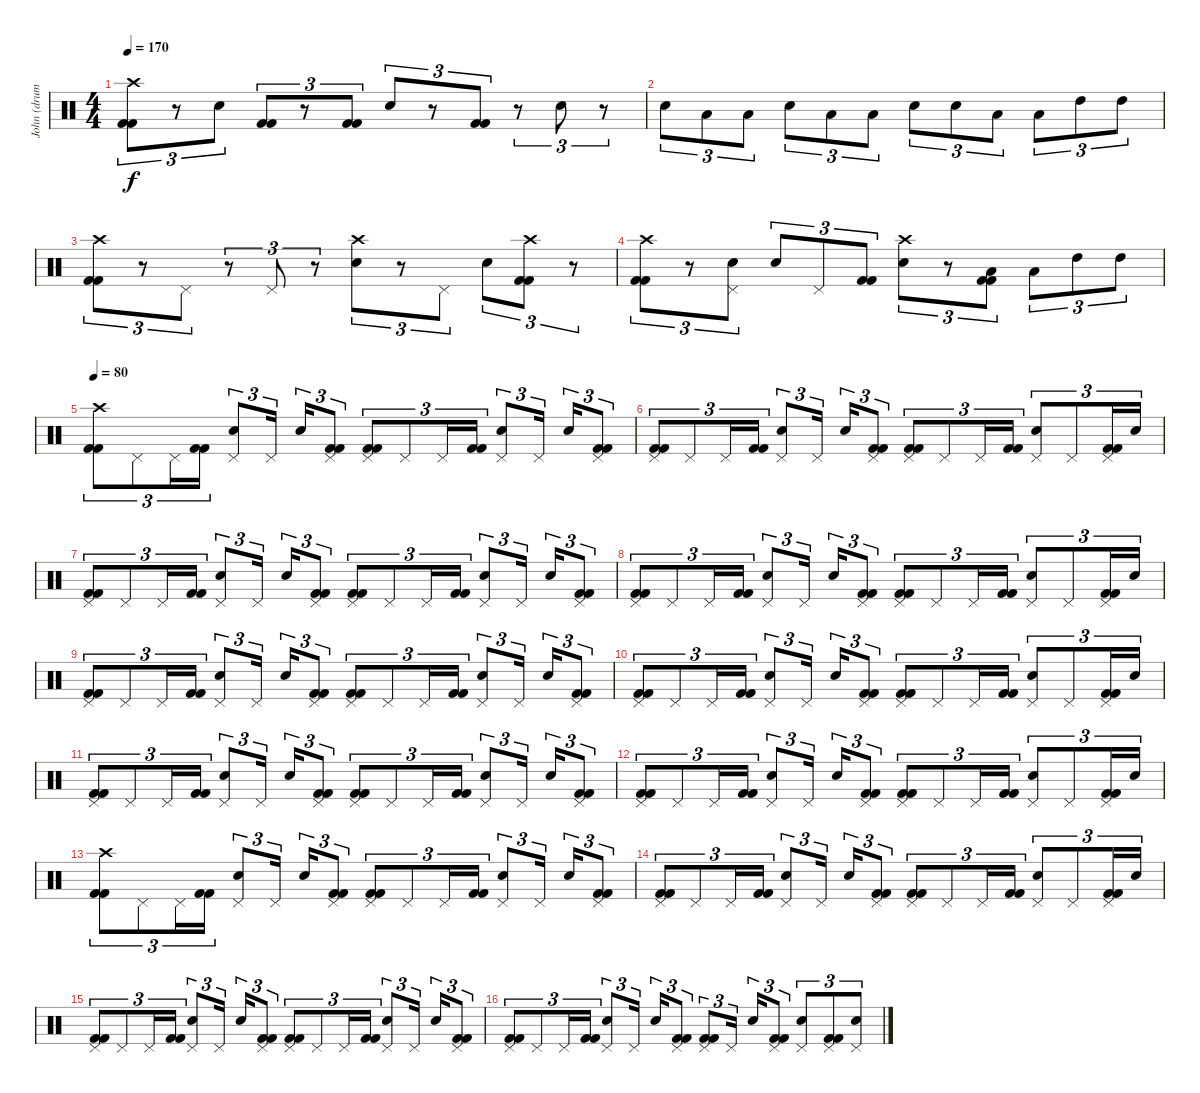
\track ("John (drums)" "John (drum") {instrument percussion}
\staff {score}
\articulation defaults
\ts (4 4)
\tempo 170
\clef neutral
\ks c
("Crash high (hit)" "Kick (hit) 2" "Kick (hit) 2").8{tu (3 2) dy f} r.8{tu (3 2)} "Snare (hit) 2".8{tu (3 2)} ("Kick (hit) 2" "Kick (hit) 2").8{tu (3 2)} r.8{tu (3 2)} ("Kick (hit) 2" "Kick (hit) 2").8{tu (3 2)} "Snare (hit) 2".8{tu (3 2)} r.8{tu (3 2)} ("Kick (hit) 2" "Kick (hit) 2").8{tu (3 2)} r.8{tu (3 2)} "Snare (hit) 2".8{tu (3 2)} r.8{tu (3 2)} |
"Snare (hit) 2".8{tu (3 2)} "Low Tom (hit)".8{tu (3 2)} "Low Tom (hit)".8{tu (3 2)} "Snare (hit) 2".8{tu (3 2)} "Low Tom (hit)".8{tu (3 2)} "Low Tom (hit)".8{tu (3 2)} "Snare (hit) 2".8{tu (3 2)} "Snare (hit) 2".8{tu (3 2)} "Low Tom (hit)".8{tu (3 2)} "Low Tom (hit)".8{tu (3 2)} "High Tom (hit)".8{tu (3 2)} "High Tom (hit)".8{tu (3 2)} |
("Crash high (hit)" "Kick (hit) 2" "Kick (hit) 2").8{tu (3 2)} r.8{tu (3 2)} "Pedal Hi-Hat (hit)".8{tu (3 2)} r.8{tu (3 2)} "Pedal Hi-Hat (hit)".8{tu (3 2)} r.8{tu (3 2)} ("Crash high (hit)" "Snare (hit) 2").8{tu (3 2)} r.8{tu (3 2)} "Pedal Hi-Hat (hit)".8{tu (3 2)} "Snare (hit) 2".8{tu (3 2)} ("Crash high (hit)" "Kick (hit) 2" "Kick (hit) 2").8{tu (3 2)} r.8{tu (3 2)} |
("Crash high (hit)" "Kick (hit) 2" "Kick (hit) 2").8{tu (3 2)} r.8{tu (3 2)} ("Pedal Hi-Hat (hit)" "Snare (hit) 2").8{tu (3 2)} "Snare (hit) 2".8{tu (3 2)} "Pedal Hi-Hat (hit)".8{tu (3 2)} ("Kick (hit) 2" "Kick (hit) 2").8{tu (3 2)} ("Crash high (hit)" "Snare (hit) 2").8{tu (3 2)} r.8{tu (3 2)} ("Low Tom (hit)" "Kick (hit) 2" "Kick (hit) 2").8{tu (3 2)} "Low Tom (hit)".8{tu (3 2)} "High Tom (hit)".8{tu (3 2)} "High Tom (hit)".8{tu (3 2)} |
\tempo 80
("Crash high (hit)" "Kick (hit) 2" "Kick (hit) 2").8{tu (3 2)} "Pedal Hi-Hat (hit)".8{tu (3 2)} "Pedal Hi-Hat (hit)".16{tu (3 2)} ("Kick (hit) 2" "Kick (hit) 2").16{tu (3 2)} ("Pedal Hi-Hat (hit)" "Snare (hit) 2").8{tu (3 2)} "Pedal Hi-Hat (hit)".16{tu (3 2)} "Snare (hit) 2".16{tu (3 2)} ("Pedal Hi-Hat (hit)" "Kick (hit) 2" "Kick (hit) 2").8{tu (3 2)} ("Pedal Hi-Hat (hit)" "Kick (hit) 2" "Kick (hit) 2").8{tu (3 2)} "Pedal Hi-Hat (hit)".8{tu (3 2)} "Pedal Hi-Hat (hit)".16{tu (3 2)} ("Kick (hit) 2" "Kick (hit) 2").16{tu (3 2)} ("Pedal Hi-Hat (hit)" "Snare (hit) 2").8{tu (3 2)} "Pedal Hi-Hat (hit)".16{tu (3 2)} "Snare (hit) 2".16{tu (3 2)} ("Pedal Hi-Hat (hit)" "Kick (hit) 2" "Kick (hit) 2").8{tu (3 2)} |
("Pedal Hi-Hat (hit)" "Kick (hit) 2" "Kick (hit) 2").8{tu (3 2)} "Pedal Hi-Hat (hit)".8{tu (3 2)} "Pedal Hi-Hat (hit)".16{tu (3 2)} ("Kick (hit) 2" "Kick (hit) 2").16{tu (3 2)} ("Pedal Hi-Hat (hit)" "Snare (hit) 2").8{tu (3 2)} "Pedal Hi-Hat (hit)".16{tu (3 2)} "Snare (hit) 2".16{tu (3 2)} ("Pedal Hi-Hat (hit)" "Kick (hit) 2" "Kick (hit) 2").8{tu (3 2)} ("Pedal Hi-Hat (hit)" "Kick (hit) 2" "Kick (hit) 2").8{tu (3 2)} "Pedal Hi-Hat (hit)".8{tu (3 2)} "Pedal Hi-Hat (hit)".16{tu (3 2)} ("Kick (hit) 2" "Kick (hit) 2").16{tu (3 2)} ("Pedal Hi-Hat (hit)" "Snare (hit) 2").8{tu (3 2)} "Pedal Hi-Hat (hit)".8{tu (3 2)} ("Pedal Hi-Hat (hit)" "Kick (hit) 2" "Kick (hit) 2").16{tu (3 2)} "Snare (hit) 2".16{tu (3 2)} |
("Pedal Hi-Hat (hit)" "Kick (hit) 2" "Kick (hit) 2").8{tu (3 2)} "Pedal Hi-Hat (hit)".8{tu (3 2)} "Pedal Hi-Hat (hit)".16{tu (3 2)} ("Kick (hit) 2" "Kick (hit) 2").16{tu (3 2)} ("Pedal Hi-Hat (hit)" "Snare (hit) 2").8{tu (3 2)} "Pedal Hi-Hat (hit)".16{tu (3 2)} "Snare (hit) 2".16{tu (3 2)} ("Pedal Hi-Hat (hit)" "Kick (hit) 2" "Kick (hit) 2").8{tu (3 2)} ("Pedal Hi-Hat (hit)" "Kick (hit) 2" "Kick (hit) 2").8{tu (3 2)} "Pedal Hi-Hat (hit)".8{tu (3 2)} "Pedal Hi-Hat (hit)".16{tu (3 2)} ("Kick (hit) 2" "Kick (hit) 2").16{tu (3 2)} ("Pedal Hi-Hat (hit)" "Snare (hit) 2").8{tu (3 2)} "Pedal Hi-Hat (hit)".16{tu (3 2)} "Snare (hit) 2".16{tu (3 2)} ("Pedal Hi-Hat (hit)" "Kick (hit) 2" "Kick (hit) 2").8{tu (3 2)} |
("Pedal Hi-Hat (hit)" "Kick (hit) 2" "Kick (hit) 2").8{tu (3 2)} "Pedal Hi-Hat (hit)".8{tu (3 2)} "Pedal Hi-Hat (hit)".16{tu (3 2)} ("Kick (hit) 2" "Kick (hit) 2").16{tu (3 2)} ("Pedal Hi-Hat (hit)" "Snare (hit) 2").8{tu (3 2)} "Pedal Hi-Hat (hit)".16{tu (3 2)} "Snare (hit) 2".16{tu (3 2)} ("Pedal Hi-Hat (hit)" "Kick (hit) 2" "Kick (hit) 2").8{tu (3 2)} ("Pedal Hi-Hat (hit)" "Kick (hit) 2" "Kick (hit) 2").8{tu (3 2)} "Pedal Hi-Hat (hit)".8{tu (3 2)} "Pedal Hi-Hat (hit)".16{tu (3 2)} ("Kick (hit) 2" "Kick (hit) 2").16{tu (3 2)} ("Pedal Hi-Hat (hit)" "Snare (hit) 2").8{tu (3 2)} "Pedal Hi-Hat (hit)".8{tu (3 2)} ("Pedal Hi-Hat (hit)" "Kick (hit) 2" "Kick (hit) 2").16{tu (3 2)} "Snare (hit) 2".16{tu (3 2)} |
("Pedal Hi-Hat (hit)" "Kick (hit) 2" "Kick (hit) 2").8{tu (3 2)} "Pedal Hi-Hat (hit)".8{tu (3 2)} "Pedal Hi-Hat (hit)".16{tu (3 2)} ("Kick (hit) 2" "Kick (hit) 2").16{tu (3 2)} ("Pedal Hi-Hat (hit)" "Snare (hit) 2").8{tu (3 2)} "Pedal Hi-Hat (hit)".16{tu (3 2)} "Snare (hit) 2".16{tu (3 2)} ("Pedal Hi-Hat (hit)" "Kick (hit) 2" "Kick (hit) 2").8{tu (3 2)} ("Pedal Hi-Hat (hit)" "Kick (hit) 2" "Kick (hit) 2").8{tu (3 2)} "Pedal Hi-Hat (hit)".8{tu (3 2)} "Pedal Hi-Hat (hit)".16{tu (3 2)} ("Kick (hit) 2" "Kick (hit) 2").16{tu (3 2)} ("Pedal Hi-Hat (hit)" "Snare (hit) 2").8{tu (3 2)} "Pedal Hi-Hat (hit)".16{tu (3 2)} "Snare (hit) 2".16{tu (3 2)} ("Pedal Hi-Hat (hit)" "Kick (hit) 2" "Kick (hit) 2").8{tu (3 2)} |
("Pedal Hi-Hat (hit)" "Kick (hit) 2" "Kick (hit) 2").8{tu (3 2)} "Pedal Hi-Hat (hit)".8{tu (3 2)} "Pedal Hi-Hat (hit)".16{tu (3 2)} ("Kick (hit) 2" "Kick (hit) 2").16{tu (3 2)} ("Pedal Hi-Hat (hit)" "Snare (hit) 2").8{tu (3 2)} "Pedal Hi-Hat (hit)".16{tu (3 2)} "Snare (hit) 2".16{tu (3 2)} ("Pedal Hi-Hat (hit)" "Kick (hit) 2" "Kick (hit) 2").8{tu (3 2)} ("Pedal Hi-Hat (hit)" "Kick (hit) 2" "Kick (hit) 2").8{tu (3 2)} "Pedal Hi-Hat (hit)".8{tu (3 2)} "Pedal Hi-Hat (hit)".16{tu (3 2)} ("Kick (hit) 2" "Kick (hit) 2").16{tu (3 2)} ("Pedal Hi-Hat (hit)" "Snare (hit) 2").8{tu (3 2)} "Pedal Hi-Hat (hit)".8{tu (3 2)} ("Pedal Hi-Hat (hit)" "Kick (hit) 2" "Kick (hit) 2").16{tu (3 2)} "Snare (hit) 2".16{tu (3 2)} |
("Pedal Hi-Hat (hit)" "Kick (hit) 2" "Kick (hit) 2").8{tu (3 2)} "Pedal Hi-Hat (hit)".8{tu (3 2)} "Pedal Hi-Hat (hit)".16{tu (3 2)} ("Kick (hit) 2" "Kick (hit) 2").16{tu (3 2)} ("Pedal Hi-Hat (hit)" "Snare (hit) 2").8{tu (3 2)} "Pedal Hi-Hat (hit)".16{tu (3 2)} "Snare (hit) 2".16{tu (3 2)} ("Pedal Hi-Hat (hit)" "Kick (hit) 2" "Kick (hit) 2").8{tu (3 2)} ("Pedal Hi-Hat (hit)" "Kick (hit) 2" "Kick (hit) 2").8{tu (3 2)} "Pedal Hi-Hat (hit)".8{tu (3 2)} "Pedal Hi-Hat (hit)".16{tu (3 2)} ("Kick (hit) 2" "Kick (hit) 2").16{tu (3 2)} ("Pedal Hi-Hat (hit)" "Snare (hit) 2").8{tu (3 2)} "Pedal Hi-Hat (hit)".16{tu (3 2)} "Snare (hit) 2".16{tu (3 2)} ("Pedal Hi-Hat (hit)" "Kick (hit) 2" "Kick (hit) 2").8{tu (3 2)} |
("Pedal Hi-Hat (hit)" "Kick (hit) 2" "Kick (hit) 2").8{tu (3 2)} "Pedal Hi-Hat (hit)".8{tu (3 2)} "Pedal Hi-Hat (hit)".16{tu (3 2)} ("Kick (hit) 2" "Kick (hit) 2").16{tu (3 2)} ("Pedal Hi-Hat (hit)" "Snare (hit) 2").8{tu (3 2)} "Pedal Hi-Hat (hit)".16{tu (3 2)} "Snare (hit) 2".16{tu (3 2)} ("Pedal Hi-Hat (hit)" "Kick (hit) 2" "Kick (hit) 2").8{tu (3 2)} ("Pedal Hi-Hat (hit)" "Kick (hit) 2" "Kick (hit) 2").8{tu (3 2)} "Pedal Hi-Hat (hit)".8{tu (3 2)} "Pedal Hi-Hat (hit)".16{tu (3 2)} ("Kick (hit) 2" "Kick (hit) 2").16{tu (3 2)} ("Pedal Hi-Hat (hit)" "Snare (hit) 2").8{tu (3 2)} "Pedal Hi-Hat (hit)".8{tu (3 2)} ("Pedal Hi-Hat (hit)" "Kick (hit) 2" "Kick (hit) 2").16{tu (3 2)} "Snare (hit) 2".16{tu (3 2)} |
("Crash high (hit)" "Kick (hit) 2" "Kick (hit) 2").8{tu (3 2)} "Pedal Hi-Hat (hit)".8{tu (3 2)} "Pedal Hi-Hat (hit)".16{tu (3 2)} ("Kick (hit) 2" "Kick (hit) 2").16{tu (3 2)} ("Pedal Hi-Hat (hit)" "Snare (hit) 2").8{tu (3 2)} "Pedal Hi-Hat (hit)".16{tu (3 2)} "Snare (hit) 2".16{tu (3 2)} ("Pedal Hi-Hat (hit)" "Kick (hit) 2" "Kick (hit) 2").8{tu (3 2)} ("Pedal Hi-Hat (hit)" "Kick (hit) 2" "Kick (hit) 2").8{tu (3 2)} "Pedal Hi-Hat (hit)".8{tu (3 2)} "Pedal Hi-Hat (hit)".16{tu (3 2)} ("Kick (hit) 2" "Kick (hit) 2").16{tu (3 2)} ("Pedal Hi-Hat (hit)" "Snare (hit) 2").8{tu (3 2)} "Pedal Hi-Hat (hit)".16{tu (3 2)} "Snare (hit) 2".16{tu (3 2)} ("Pedal Hi-Hat (hit)" "Kick (hit) 2" "Kick (hit) 2").8{tu (3 2)} |
("Pedal Hi-Hat (hit)" "Kick (hit) 2" "Kick (hit) 2").8{tu (3 2)} "Pedal Hi-Hat (hit)".8{tu (3 2)} "Pedal Hi-Hat (hit)".16{tu (3 2)} ("Kick (hit) 2" "Kick (hit) 2").16{tu (3 2)} ("Pedal Hi-Hat (hit)" "Snare (hit) 2").8{tu (3 2)} "Pedal Hi-Hat (hit)".16{tu (3 2)} "Snare (hit) 2".16{tu (3 2)} ("Pedal Hi-Hat (hit)" "Kick (hit) 2" "Kick (hit) 2").8{tu (3 2)} ("Pedal Hi-Hat (hit)" "Kick (hit) 2" "Kick (hit) 2").8{tu (3 2)} "Pedal Hi-Hat (hit)".8{tu (3 2)} "Pedal Hi-Hat (hit)".16{tu (3 2)} ("Kick (hit) 2" "Kick (hit) 2").16{tu (3 2)} ("Pedal Hi-Hat (hit)" "Snare (hit) 2").8{tu (3 2)} "Pedal Hi-Hat (hit)".8{tu (3 2)} ("Pedal Hi-Hat (hit)" "Kick (hit) 2" "Kick (hit) 2").16{tu (3 2)} "Snare (hit) 2".16{tu (3 2)} |
("Pedal Hi-Hat (hit)" "Kick (hit) 2" "Kick (hit) 2").8{tu (3 2)} "Pedal Hi-Hat (hit)".8{tu (3 2)} "Pedal Hi-Hat (hit)".16{tu (3 2)} ("Kick (hit) 2" "Kick (hit) 2").16{tu (3 2)} ("Pedal Hi-Hat (hit)" "Snare (hit) 2").8{tu (3 2)} "Pedal Hi-Hat (hit)".16{tu (3 2)} "Snare (hit) 2".16{tu (3 2)} ("Pedal Hi-Hat (hit)" "Kick (hit) 2" "Kick (hit) 2").8{tu (3 2)} ("Pedal Hi-Hat (hit)" "Kick (hit) 2" "Kick (hit) 2").8{tu (3 2)} "Pedal Hi-Hat (hit)".8{tu (3 2)} "Pedal Hi-Hat (hit)".16{tu (3 2)} ("Kick (hit) 2" "Kick (hit) 2").16{tu (3 2)} ("Pedal Hi-Hat (hit)" "Snare (hit) 2").8{tu (3 2)} "Pedal Hi-Hat (hit)".16{tu (3 2)} "Snare (hit) 2".16{tu (3 2)} ("Pedal Hi-Hat (hit)" "Kick (hit) 2" "Kick (hit) 2").8{tu (3 2)} |
("Pedal Hi-Hat (hit)" "Kick (hit) 2" "Kick (hit) 2").8{tu (3 2)} "Pedal Hi-Hat (hit)".8{tu (3 2)} "Pedal Hi-Hat (hit)".16{tu (3 2)} ("Kick (hit) 2" "Kick (hit) 2").16{tu (3 2)} ("Pedal Hi-Hat (hit)" "Snare (hit) 2").8{tu (3 2)} "Pedal Hi-Hat (hit)".16{tu (3 2)} "Snare (hit) 2".16{tu (3 2)} ("Pedal Hi-Hat (hit)" "Kick (hit) 2" "Kick (hit) 2").8{tu (3 2)} ("Pedal Hi-Hat (hit)" "Kick (hit) 2" "Kick (hit) 2").8{tu (3 2)} "Pedal Hi-Hat (hit)".16{tu (3 2)} "Snare (hit) 2".16{tu (3 2)} ("Pedal Hi-Hat (hit)" "Kick (hit) 2" "Kick (hit) 2").8{tu (3 2)} ("Pedal Hi-Hat (hit)" "Snare (hit) 2").8{tu (3 2)} ("Pedal Hi-Hat (hit)" "Kick (hit) 2" "Kick (hit) 2").8{tu (3 2)} ("Pedal Hi-Hat (hit)" "Snare (hit) 2").8{tu (3 2)}
